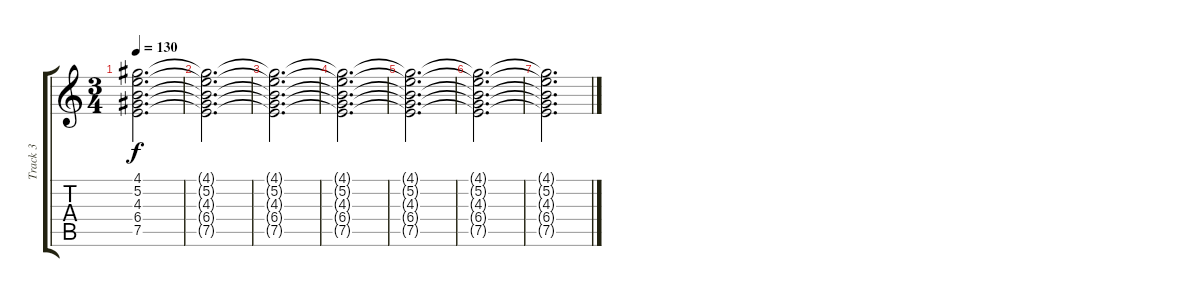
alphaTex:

\track ("Track 3" "Track 3") {instrument electricguitarclean}
\staff {score tabs}
\tuning (E4 B3 G3 D3 A2 E2) {hide}
\ts (3 4)
\tempo 130
\clef g2
\ks c
(4.1{t} 5.2{t} 4.3{t} 6.4{t} 7.5{t}).2{d dy f} |
(4.1{t} 5.2{t} 4.3{t} 6.4{t} 7.5{t}).2{d} |
(4.1{t} 5.2{t} 4.3{t} 6.4{t} 7.5{t}).2{d} |
(4.1{t} 5.2{t} 4.3{t} 6.4{t} 7.5{t}).2{d} |
(4.1{t} 5.2{t} 4.3{t} 6.4{t} 7.5{t}).2{d} |
(4.1{t} 5.2{t} 4.3{t} 6.4{t} 7.5{t}).2{d} |
(4.1{t} 5.2{t} 4.3{t} 6.4{t} 7.5{t}).2{d}
